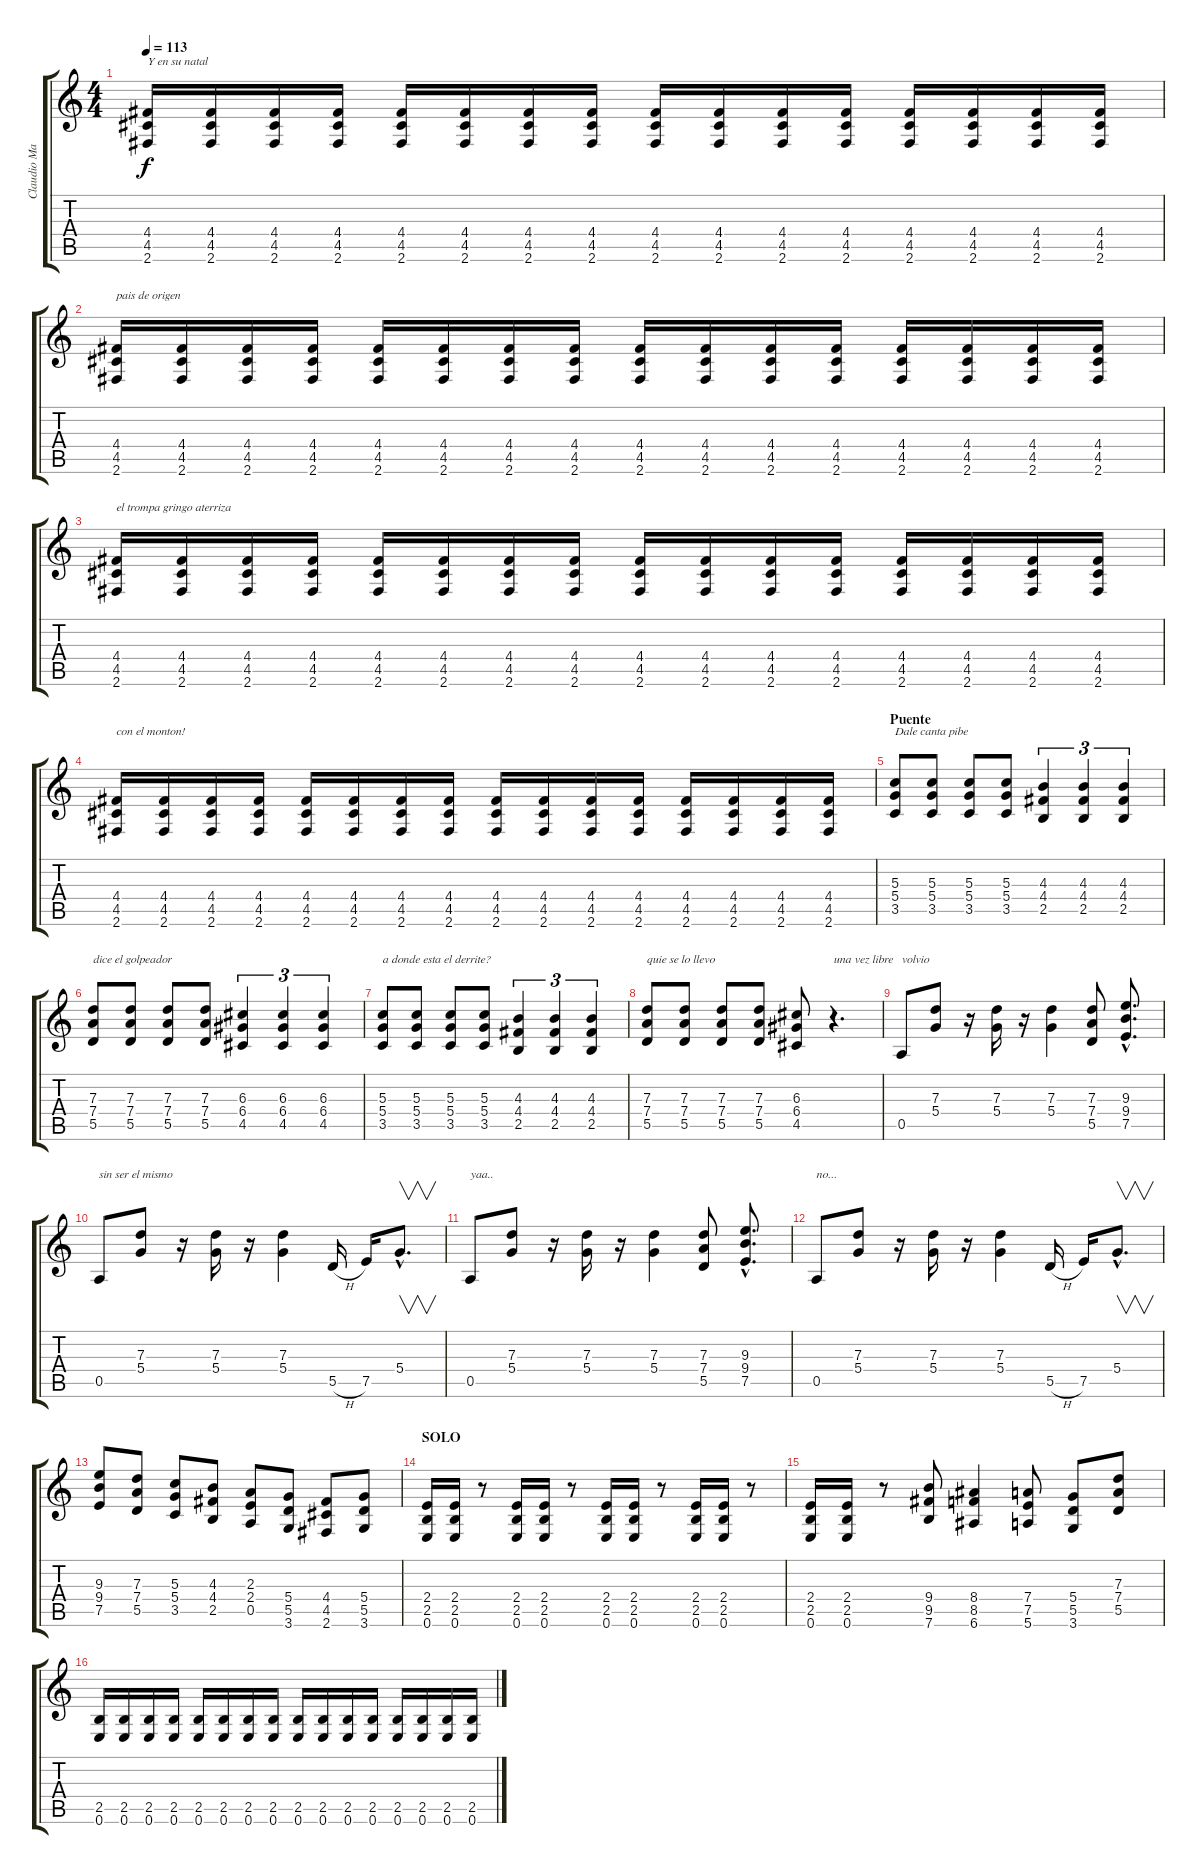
\track ("Claudio Marciello (guitarra)" "Claudio Ma") {instrument overdrivenguitar}
\staff {score tabs}
\tuning (E4 B3 G3 D3 A2 E2) {hide}
\ts (4 4)
\tempo 113
\clef g2
\ks c
(4.4 4.5 2.6).16{txt "Y en su natal" dy f} (4.4 4.5 2.6).16 (4.4 4.5 2.6).16 (4.4 4.5 2.6).16 (4.4 4.5 2.6).16 (4.4 4.5 2.6).16 (4.4 4.5 2.6).16 (4.4 4.5 2.6).16 (4.4 4.5 2.6).16 (4.4 4.5 2.6).16 (4.4 4.5 2.6).16 (4.4 4.5 2.6).16 (4.4 4.5 2.6).16 (4.4 4.5 2.6).16 (4.4 4.5 2.6).16 (4.4 4.5 2.6).16 |
(4.4 4.5 2.6).16{txt "pais de origen"} (4.4 4.5 2.6).16 (4.4 4.5 2.6).16 (4.4 4.5 2.6).16 (4.4 4.5 2.6).16 (4.4 4.5 2.6).16 (4.4 4.5 2.6).16 (4.4 4.5 2.6).16 (4.4 4.5 2.6).16 (4.4 4.5 2.6).16 (4.4 4.5 2.6).16 (4.4 4.5 2.6).16 (4.4 4.5 2.6).16 (4.4 4.5 2.6).16 (4.4 4.5 2.6).16 (4.4 4.5 2.6).16 |
(4.4 4.5 2.6).16{txt "el trompa gringo aterriza"} (4.4 4.5 2.6).16 (4.4 4.5 2.6).16 (4.4 4.5 2.6).16 (4.4 4.5 2.6).16 (4.4 4.5 2.6).16 (4.4 4.5 2.6).16 (4.4 4.5 2.6).16 (4.4 4.5 2.6).16 (4.4 4.5 2.6).16 (4.4 4.5 2.6).16 (4.4 4.5 2.6).16 (4.4 4.5 2.6).16 (4.4 4.5 2.6).16 (4.4 4.5 2.6).16 (4.4 4.5 2.6).16 |
(4.4 4.5 2.6).16{txt "con el monton!"} (4.4 4.5 2.6).16 (4.4 4.5 2.6).16 (4.4 4.5 2.6).16 (4.4 4.5 2.6).16 (4.4 4.5 2.6).16 (4.4 4.5 2.6).16 (4.4 4.5 2.6).16 (4.4 4.5 2.6).16 (4.4 4.5 2.6).16 (4.4 4.5 2.6).16 (4.4 4.5 2.6).16 (4.4 4.5 2.6).16 (4.4 4.5 2.6).16 (4.4 4.5 2.6).16 (4.4 4.5 2.6).16 |
\section ("" "Puente")
(5.3 5.4 3.5).8{txt "Dale canta pibe"} (5.3 5.4 3.5).8 (5.3 5.4 3.5).8 (5.3 5.4 3.5).8 (4.3 4.4 2.5).4{tu (3 2)} (4.3 4.4 2.5).4{tu (3 2)} (4.3 4.4 2.5).4{tu (3 2)} |
(7.3 7.4 5.5).8{txt "dice el golpeador"} (7.3 7.4 5.5).8 (7.3 7.4 5.5).8 (7.3 7.4 5.5).8 (6.3 6.4 4.5).4{tu (3 2)} (6.3 6.4 4.5).4{tu (3 2)} (6.3 6.4 4.5).4{tu (3 2)} |
(5.3 5.4 3.5).8{txt "a donde esta el derrite?"} (5.3 5.4 3.5).8 (5.3 5.4 3.5).8 (5.3 5.4 3.5).8 (4.3 4.4 2.5).4{tu (3 2)} (4.3 4.4 2.5).4{tu (3 2)} (4.3 4.4 2.5).4{tu (3 2)} |
(7.3 7.4 5.5).8{txt "quie se lo llevo"} (7.3 7.4 5.5).8 (7.3 7.4 5.5).8 (7.3 7.4 5.5).8 (6.3 6.4 4.5).8 r.4{d txt "una vez libre"} |
0.5.8{txt "volvio"} (7.3 5.4).8 r.16 (7.3 5.4).16 r.16 (7.3 5.4).4 (7.3 7.4 5.5).8 (9.3{hac} 9.4{hac} 7.5{hac}).8{d} |
0.5.8{txt "sin ser el mismo"} (7.3 5.4).8 r.16 (7.3 5.4).16 r.16 (7.3 5.4).4 5.5{h}.16 7.5.16 5.4{hac}.8{v d} |
0.5.8{txt "yaa.."} (7.3 5.4).8 r.16 (7.3 5.4).16 r.16 (7.3 5.4).4 (7.3 7.4 5.5).8 (9.3{hac} 9.4{hac} 7.5{hac}).8{d} |
0.5.8{txt "no..."} (7.3 5.4).8 r.16 (7.3 5.4).16 r.16 (7.3 5.4).4 5.5{h}.16 7.5.16 5.4{hac}.8{v d} |
(9.3 9.4 7.5).8 (7.3 7.4 5.5).8 (5.3 5.4 3.5).8 (4.3 4.4 2.5).8 (2.3 2.4 0.5).8 (5.4 5.5 3.6).8 (4.4 4.5 2.6).8 (5.4 5.5 3.6).8 |
\section ("" "SOLO")
(2.4 2.5 0.6).16 (2.4 2.5 0.6).16 r.8 (2.4 2.5 0.6).16 (2.4 2.5 0.6).16 r.8 (2.4 2.5 0.6).16 (2.4 2.5 0.6).16 r.8 (2.4 2.5 0.6).16 (2.4 2.5 0.6).16 r.8 |
(2.4 2.5 0.6).16 (2.4 2.5 0.6).16 r.8 (9.4 9.5 7.6).8 (8.4 8.5 6.6).4 (7.4 7.5 5.6).8 (5.4 5.5 3.6).8 (7.3 7.4 5.5).8 |
(2.5 0.6).16 (2.5 0.6).16 (2.5 0.6).16 (2.5 0.6).16 (2.5 0.6).16 (2.5 0.6).16 (2.5 0.6).16 (2.5 0.6).16 (2.5 0.6).16 (2.5 0.6).16 (2.5 0.6).16 (2.5 0.6).16 (2.5 0.6).16 (2.5 0.6).16 (2.5 0.6).16 (2.5 0.6).16
